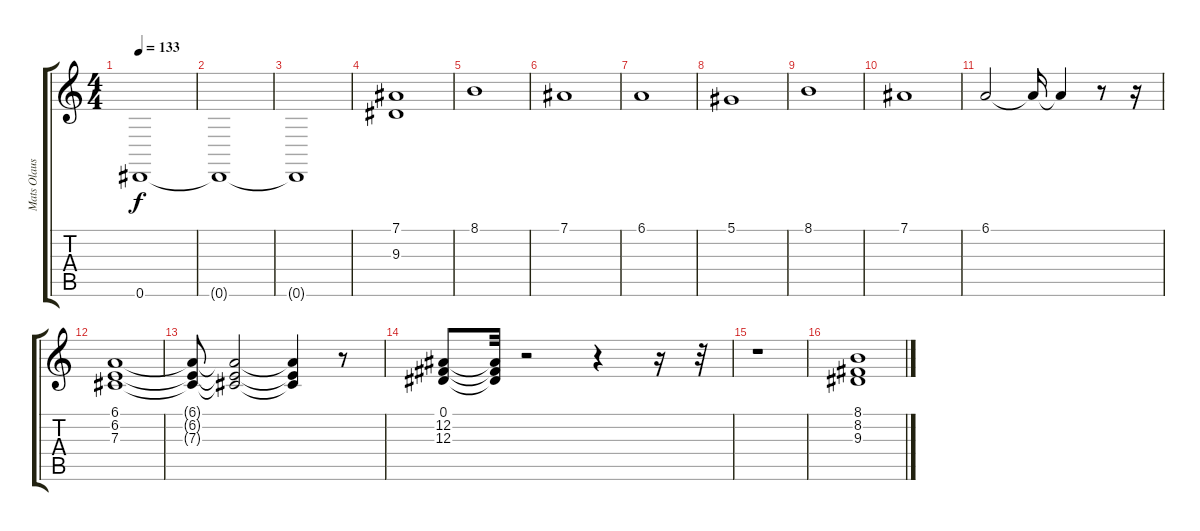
\track ("Mats Olausson" "Mats Olaus") {instrument rockorgan}
\staff {score tabs}
\tuning (Eb4 Bb3 Gb3 Db3 Ab2 Eb2) {hide}
\ts (4 4)
\tempo 133
\clef g2
\ks c
0.6.1{dy f instrument rockorgan} |
\section ("" "")
0.6{t}.1 |
0.6{t}.1 |
(7.1 9.3).1{instrument lead3calliope} |
8.1.1 |
7.1.1 |
6.1.1 |
5.1.1 |
8.1.1 |
7.1.1 |
6.1.2 6.1{t}.16 6.1{t}.4 r.8 r.16 |
(6.1 6.2 7.3).1{instrument rockorgan} |
(6.1{t} 6.2{t} 7.3{t}).8 (6.1{t} 6.2{t} 7.3{t}).2 (6.1{t} 6.2{t} 7.3{t}).4 r.8 |
(0.1 12.2 12.3).8{instrument synthbrass1} (0.1{t} 12.2{t} 12.3{t}).32 r.2 r.4 r.16 r.32 |
r.1 |
(8.1 8.2 9.3).1{instrument rockorgan}
